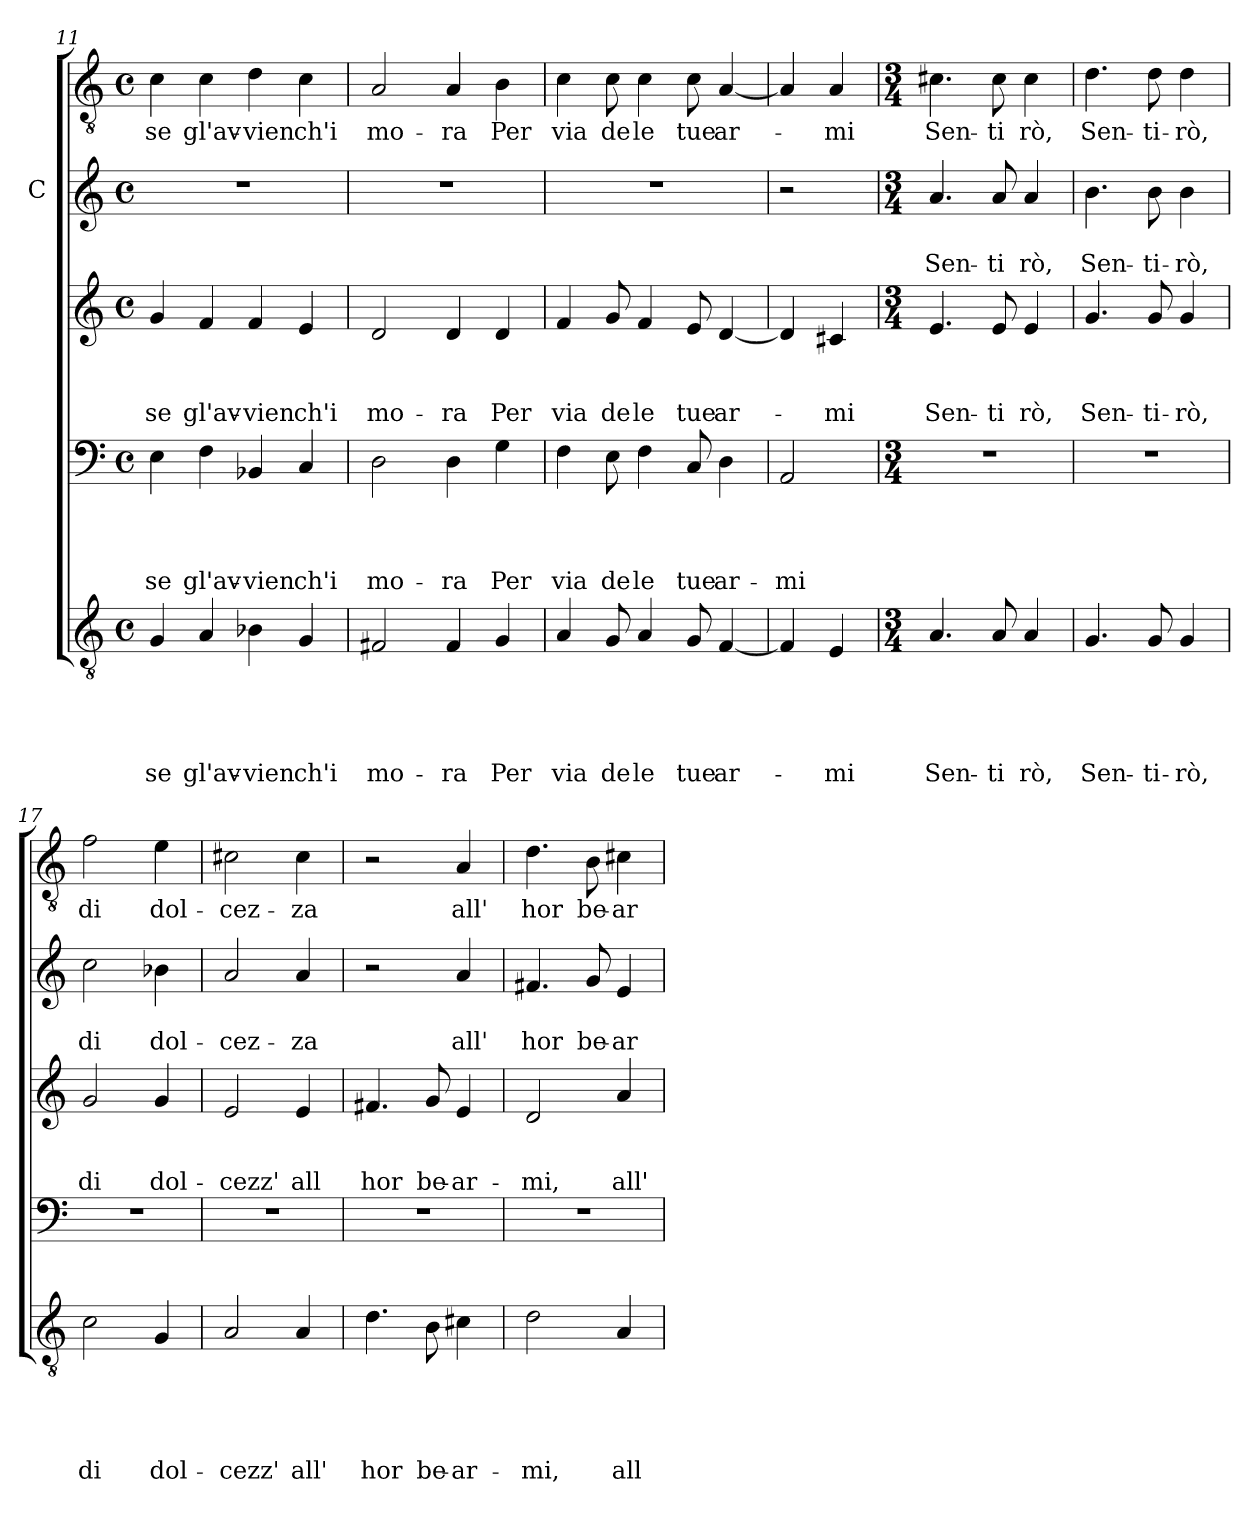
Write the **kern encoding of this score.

**kern	**text	**text	**text	**text	**text	**kern	**text	**text	**text	**text	**kern	**text	**text	**text	**kern	**text	**text	**kern	**text
*part5	*part5	*part5	*part5	*part5	*part5	*part4	*part4	*part4	*part4	*part4	*part3	*part3	*part3	*part3	*part2	*part2	*part2	*part1	*part1
*staff5	*staff5	*staff5	*staff5	*staff5	*staff5	*staff4	*staff4	*staff4	*staff4	*staff4	*staff3	*staff3	*staff3	*staff3	*staff2	*staff2	*staff2	*staff1	*staff1
*	*	*	*	*	*	*	*	*	*	*	*	*	*	*	*I"C	*	*	*	*
*clefGv2	*	*	*	*	*	*clefF4	*	*	*	*	*clefG2	*	*	*	*clefG2	*	*	*clefGv2	*
*k[]	*	*	*	*	*	*k[]	*	*	*	*	*k[]	*	*	*	*k[]	*	*	*k[]	*
*C:	*	*	*	*	*	*C:	*	*	*	*	*C:	*	*	*	*C:	*	*	*C:	*
*M4/4	*	*	*	*	*	*M4/4	*	*	*	*	*M4/4	*	*	*	*M4/4	*	*	*M4/4	*
*met(c)	*	*	*	*	*	*met(c)	*	*	*	*	*met(c)	*	*	*	*met(c)	*	*	*met(c)	*
=11	=11	=11	=11	=11	=11	=11	=11	=11	=11	=11	=11	=11	=11	=11	=11	=11	=11	=11	=11
!	!	!	!	!	!LO:LY:b	!	!	!	!	!LO:LY:b	!	!	!	!LO:LY:b	!	!	!	!	!LO:LY:b
4G/	.	.	.	.	se	4E\	.	.	.	se	4g/	.	.	se	1r	.	.	4c\	se
!	!	!	!	!	!LO:LY:b	!	!	!	!	!LO:LY:b	!	!	!	!LO:LY:b	!	!	!	!	!LO:LY:b
4A/	.	.	.	.	gl'av-	4F\	.	.	.	gl'av-	4f/	.	.	gl'av-	.	.	.	4c\	gl'av-
!	!	!	!	!	!LO:LY:b	!	!	!	!	!LO:LY:b	!	!	!	!LO:LY:b	!	!	!	!	!LO:LY:b
4B-X\	.	.	.	.	-vien	4BB-X/	.	.	.	-vien	4f/	.	.	-vien	.	.	.	4d\	-vien
!	!	!	!	!	!LO:LY:b	!	!	!	!	!LO:LY:b	!	!	!	!LO:LY:b	!	!	!	!	!LO:LY:b
4G/	.	.	.	.	ch'i	4C/	.	.	.	ch'i	4e/	.	.	ch'i	.	.	.	4c\	ch'i
!!LO:LB:g=z
=12	=12	=12	=12	=12	=12	=12	=12	=12	=12	=12	=12	=12	=12	=12	=12	=12	=12	=12	=12
!	!	!	!	!	!LO:LY:b	!	!	!	!	!LO:LY:b	!	!	!	!LO:LY:b	!	!	!	!	!LO:LY:b
2F#X/	.	.	.	.	mo-	2D\	.	.	.	mo-	2d/	.	.	mo-	1r	.	.	2A/	mo-
!	!	!	!	!	!LO:LY:b	!	!	!	!	!LO:LY:b	!	!	!	!LO:LY:b	!	!	!	!	!LO:LY:b
4F#/	.	.	.	.	-ra	4D\	.	.	.	-ra	4d/	.	.	-ra	.	.	.	4A/	-ra
!	!	!	!	!	!LO:LY:b	!	!	!	!	!LO:LY:b	!	!	!	!LO:LY:b	!	!	!	!	!LO:LY:b
4G/	.	.	.	.	Per	4G\	.	.	.	Per	4d/	.	.	Per	.	.	.	4B\	Per
=13	=13	=13	=13	=13	=13	=13	=13	=13	=13	=13	=13	=13	=13	=13	=13	=13	=13	=13	=13
!	!	!	!	!	!LO:LY:b	!	!	!	!	!LO:LY:b	!	!	!	!LO:LY:b	!	!	!	!	!LO:LY:b
4A/	.	.	.	.	via	4F\	.	.	.	via	4f/	.	.	via	1r	.	.	4c\	via
!	!	!	!	!	!LO:LY:b	!	!	!	!	!LO:LY:b	!	!	!	!LO:LY:b	!	!	!	!	!LO:LY:b
8G/	.	.	.	.	de	8E\	.	.	.	de	8g/	.	.	de	.	.	.	8c\	de
!	!	!	!	!	!LO:LY:b	!	!	!	!	!LO:LY:b	!	!	!	!LO:LY:b	!	!	!	!	!LO:LY:b
4A/	.	.	.	.	le	4F\	.	.	.	le	4f/	.	.	le	.	.	.	4c\	le
!	!	!	!	!	!LO:LY:b	!	!	!	!	!LO:LY:b	!	!	!	!LO:LY:b	!	!	!	!	!LO:LY:b
8G/	.	.	.	.	tue	8C/	.	.	.	tue	8e/	.	.	tue	.	.	.	8c\	tue
!	!	!	!	!	!LO:LY:b	!	!	!	!	!LO:LY:b	!	!	!	!LO:LY:b	!	!	!	!	!LO:LY:b
[<4F/	.	.	.	.	ar-	4D\	.	.	.	ar-	[<4d/	.	.	ar-	.	.	.	[<4A/	ar-
=14	=14	=14	=14	=14	=14	=14	=14	=14	=14	=14	=14	=14	=14	=14	=14	=14	=14	=14	=14
!	!	!	!	!	!	!	!	!	!	!LO:LY:b	!	!	!	!	!	!	!	!	!
4F/]	.	.	.	.	.	2AA/	.	.	.	-mi	4d/]	.	.	.	2r	.	.	4A/]	.
!	!	!	!	!	!LO:LY:b	!	!	!	!	!	!	!	!	!LO:LY:b	!	!	!	!	!LO:LY:b
4E/	.	.	.	.	-mi	.	.	.	.	.	4c#X/	.	.	-mi	.	.	.	4A/	-mi
!!LO:PB:g=z
=15	=15	=15	=15	=15	=15	=15	=15	=15	=15	=15	=15	=15	=15	=15	=15	=15	=15	=15	=15
*M3/4	*	*	*	*	*	*M3/4	*	*	*	*	*M3/4	*	*	*	*M3/4	*	*	*M3/4	*
*	*	*	*	*	*	*	*	*	*	*	*	*	*	*	*	*	*	*MM90	*
!	!	!	!	!	!LO:LY:b	!	!	!	!	!	!	!	!	!LO:LY:b	!	!	!LO:LY:b	!	!LO:LY:b
4.A/	.	.	.	.	Sen-	2.r	.	.	.	.	4.e/	.	.	Sen-	4.a/	.	Sen-	4.c#X\	Sen-
!	!	!	!	!	!LO:LY:b	!	!	!	!	!	!	!	!	!LO:LY:b	!	!	!LO:LY:b	!	!LO:LY:b
8A/	.	.	.	.	-ti	.	.	.	.	.	8e/	.	.	-ti	8a/	.	-ti	8c#\	-ti
!	!	!	!	!	!LO:LY:b	!	!	!	!	!	!	!	!	!LO:LY:b	!	!	!LO:LY:b	!	!LO:LY:b
4A/	.	.	.	.	rò,	.	.	.	.	.	4e/	.	.	rò,	4a/	.	rò,	4c#\	rò,
=16	=16	=16	=16	=16	=16	=16	=16	=16	=16	=16	=16	=16	=16	=16	=16	=16	=16	=16	=16
!	!	!	!	!	!LO:LY:b	!	!	!	!	!	!	!	!	!LO:LY:b	!	!	!LO:LY:b	!	!LO:LY:b
4.G/	.	.	.	.	Sen-	2.r	.	.	.	.	4.g/	.	.	Sen-	4.b\	.	Sen-	4.d\	Sen-
!	!	!	!	!	!LO:LY:b	!	!	!	!	!	!	!	!	!LO:LY:b	!	!	!LO:LY:b	!	!LO:LY:b
8G/	.	.	.	.	-ti-	.	.	.	.	.	8g/	.	.	-ti-	8b\	.	-ti-	8d\	-ti-
!	!	!	!	!	!LO:LY:b	!	!	!	!	!	!	!	!	!LO:LY:b	!	!	!LO:LY:b	!	!LO:LY:b
4G/	.	.	.	.	-rò,	.	.	.	.	.	4g/	.	.	-rò,	4b\	.	-rò,	4d\	-rò,
=17	=17	=17	=17	=17	=17	=17	=17	=17	=17	=17	=17	=17	=17	=17	=17	=17	=17	=17	=17
!	!	!	!	!	!LO:LY:b	!	!	!	!	!	!	!	!	!LO:LY:b	!	!	!LO:LY:b	!	!LO:LY:b
2c\	.	.	.	.	di	2.r	.	.	.	.	2g/	.	.	di	2cc\	.	di	2f\	di
!	!	!	!	!	!LO:LY:b	!	!	!	!	!	!	!	!	!LO:LY:b	!	!	!LO:LY:b	!	!LO:LY:b
4G/	.	.	.	.	dol-	.	.	.	.	.	4g/	.	.	dol-	4b-X\	.	dol-	4e\	dol-
=18	=18	=18	=18	=18	=18	=18	=18	=18	=18	=18	=18	=18	=18	=18	=18	=18	=18	=18	=18
!	!	!	!	!	!LO:LY:b	!	!	!	!	!	!	!	!	!LO:LY:b	!	!	!LO:LY:b	!	!LO:LY:b
2A/	.	.	.	.	-cezz'	2.r	.	.	.	.	2e/	.	.	-cezz'	2a/	.	-cez-	2c#X\	-cez-
!	!	!	!	!	!LO:LY:b	!	!	!	!	!	!	!	!	!LO:LY:b	!	!	!LO:LY:b	!	!LO:LY:b
4A/	.	.	.	.	all'	.	.	.	.	.	4e/	.	.	all	4a/	.	-za	4c#\	-za
=19	=19	=19	=19	=19	=19	=19	=19	=19	=19	=19	=19	=19	=19	=19	=19	=19	=19	=19	=19
!	!	!	!	!	!LO:LY:b	!	!	!	!	!	!	!	!	!LO:LY:b	!	!	!	!	!
4.d\	.	.	.	.	hor	2.r	.	.	.	.	4.f#X/	.	.	hor	2r	.	.	2r	.
!	!	!	!	!	!LO:LY:b	!	!	!	!	!	!	!	!	!LO:LY:b	!	!	!	!	!
8B\	.	.	.	.	be-	.	.	.	.	.	8g/	.	.	be-	.	.	.	.	.
!	!	!	!	!	!LO:LY:b	!	!	!	!	!	!	!	!	!LO:LY:b	!	!	!LO:LY:b	!	!LO:LY:b
4c#X\	.	.	.	.	-ar-	.	.	.	.	.	4e/	.	.	-ar-	4a/	.	all'	4A/	all'
!!LO:LB:g=z
=20	=20	=20	=20	=20	=20	=20	=20	=20	=20	=20	=20	=20	=20	=20	=20	=20	=20	=20	=20
!	!	!	!	!	!LO:LY:b	!	!	!	!	!	!	!	!	!LO:LY:b	!	!	!LO:LY:b	!	!LO:LY:b
2d\	.	.	.	.	-mi,	2.r	.	.	.	.	2d/	.	.	-mi,	4.f#X/	.	hor	4.d\	hor
!	!	!	!	!	!	!	!	!	!	!	!	!	!	!	!	!	!LO:LY:b	!	!LO:LY:b
.	.	.	.	.	.	.	.	.	.	.	.	.	.	.	8g/	.	be-	8B\	be-
!	!	!	!	!	!LO:LY:b	!	!	!	!	!	!	!	!	!LO:LY:b	!	!	!LO:LY:b	!	!LO:LY:b
4A/	.	.	.	.	all	.	.	.	.	.	4a/	.	.	all'	4e/	.	-ar-	4c#X\	-ar-
=	=	=	=	=	=	=	=	=	=	=	=	=	=	=	=	=	=	=	=
*-	*-	*-	*-	*-	*-	*-	*-	*-	*-	*-	*-	*-	*-	*-	*-	*-	*-	*-	*-
